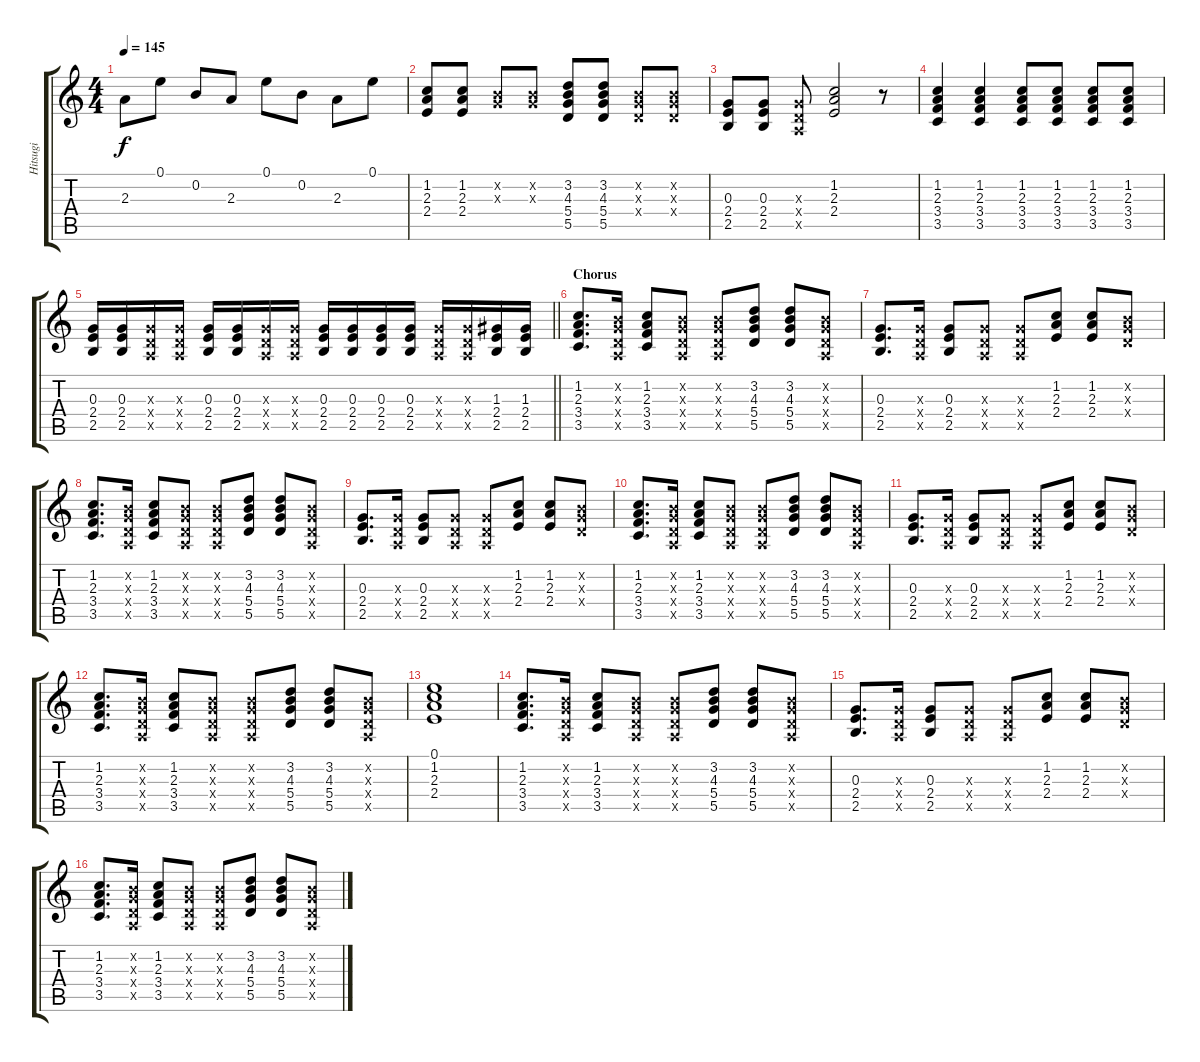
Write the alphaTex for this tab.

\track ("Hitsugi" "Hitsugi") {instrument distortionguitar}
\staff {score tabs}
\tuning (E4 B3 G3 D3 A2 E2) {hide}
\ts (4 4)
\tempo 145
\clef g2
\ks c
2.3.8{dy f} 0.1.8 0.2.8 2.3.8 0.1.8 0.2.8 2.3.8 0.1.8 |
(1.2 2.3 2.4).8 (1.2 2.3 2.4).8 (0.2{x} 0.3{x}).8 (0.2{x} 0.3{x}).8 (3.2 4.3 5.4 5.5).8 (3.2 4.3 5.4 5.5).8 (0.2{x} 0.3{x} 0.4{x}).8 (0.2{x} 0.3{x} 0.4{x}).8 |
(0.3 2.4 2.5).8 (0.3 2.4 2.5).8 (0.3{x} 0.4{x} 0.5{x}).8 (1.2 2.3 2.4).2 r.8 |
(1.2 2.3 3.4 3.5).4 (1.2 2.3 3.4 3.5).4 (1.2 2.3 3.4 3.5).8 (1.2 2.3 3.4 3.5).8 (1.2 2.3 3.4 3.5).8 (1.2 2.3 3.4 3.5).8 |
\barLineRight lightlight
(0.3 2.4 2.5).16 (0.3 2.4 2.5).16 (0.3{x} 0.4{x} 0.5{x}).16 (0.3{x} 0.4{x} 0.5{x}).16 (0.3 2.4 2.5).16 (0.3 2.4 2.5).16 (0.3{x} 0.4{x} 0.5{x}).16 (0.3{x} 0.4{x} 0.5{x}).16 (0.3 2.4 2.5).16 (0.3 2.4 2.5).16 (0.3 2.4 2.5).16 (0.3 2.4 2.5).16 (0.3{x} 0.4{x} 0.5{x}).16 (0.3{x} 0.4{x} 0.5{x}).16 (1.3 2.4 2.5).16 (1.3 2.4 2.5).16 |
\section ("" "Chorus")
(1.2 2.3 3.4 3.5).8{d} (0.2{x} 0.3{x} 0.4{x} 0.5{x}).16 (1.2 2.3 3.4 3.5).8 (0.2{x} 0.3{x} 0.4{x} 0.5{x}).8 (0.2{x} 0.3{x} 0.4{x} 0.5{x}).8 (3.2 4.3 5.4 5.5).8 (3.2 4.3 5.4 5.5).8 (0.2{x} 0.3{x} 0.4{x} 0.5{x}).8 |
(0.3 2.4 2.5).8{d} (0.3{x} 0.4{x} 0.5{x}).16 (0.3 2.4 2.5).8 (0.3{x} 0.4{x} 0.5{x}).8 (0.3{x} 0.4{x} 0.5{x}).8 (1.2 2.3 2.4).8 (1.2 2.3 2.4).8 (0.2{x} 0.3{x} 0.4{x}).8 |
(1.2 2.3 3.4 3.5).8{d} (0.2{x} 0.3{x} 0.4{x} 0.5{x}).16 (1.2 2.3 3.4 3.5).8 (0.2{x} 0.3{x} 0.4{x} 0.5{x}).8 (0.2{x} 0.3{x} 0.4{x} 0.5{x}).8 (3.2 4.3 5.4 5.5).8 (3.2 4.3 5.4 5.5).8 (0.2{x} 0.3{x} 0.4{x} 0.5{x}).8 |
(0.3 2.4 2.5).8{d} (0.3{x} 0.4{x} 0.5{x}).16 (0.3 2.4 2.5).8 (0.3{x} 0.4{x} 0.5{x}).8 (0.3{x} 0.4{x} 0.5{x}).8 (1.2 2.3 2.4).8 (1.2 2.3 2.4).8 (0.2{x} 0.3{x} 0.4{x}).8 |
(1.2 2.3 3.4 3.5).8{d} (0.2{x} 0.3{x} 0.4{x} 0.5{x}).16 (1.2 2.3 3.4 3.5).8 (0.2{x} 0.3{x} 0.4{x} 0.5{x}).8 (0.2{x} 0.3{x} 0.4{x} 0.5{x}).8 (3.2 4.3 5.4 5.5).8 (3.2 4.3 5.4 5.5).8 (0.2{x} 0.3{x} 0.4{x} 0.5{x}).8 |
(0.3 2.4 2.5).8{d} (0.3{x} 0.4{x} 0.5{x}).16 (0.3 2.4 2.5).8 (0.3{x} 0.4{x} 0.5{x}).8 (0.3{x} 0.4{x} 0.5{x}).8 (1.2 2.3 2.4).8 (1.2 2.3 2.4).8 (0.2{x} 0.3{x} 0.4{x}).8 |
(1.2 2.3 3.4 3.5).8{d} (0.2{x} 0.3{x} 0.4{x} 0.5{x}).16 (1.2 2.3 3.4 3.5).8 (0.2{x} 0.3{x} 0.4{x} 0.5{x}).8 (0.2{x} 0.3{x} 0.4{x} 0.5{x}).8 (3.2 4.3 5.4 5.5).8 (3.2 4.3 5.4 5.5).8 (0.2{x} 0.3{x} 0.4{x} 0.5{x}).8 |
(0.1 1.2 2.3 2.4).1 |
(1.2 2.3 3.4 3.5).8{d} (0.2{x} 0.3{x} 0.4{x} 0.5{x}).16 (1.2 2.3 3.4 3.5).8 (0.2{x} 0.3{x} 0.4{x} 0.5{x}).8 (0.2{x} 0.3{x} 0.4{x} 0.5{x}).8 (3.2 4.3 5.4 5.5).8 (3.2 4.3 5.4 5.5).8 (0.2{x} 0.3{x} 0.4{x} 0.5{x}).8 |
(0.3 2.4 2.5).8{d} (0.3{x} 0.4{x} 0.5{x}).16 (0.3 2.4 2.5).8 (0.3{x} 0.4{x} 0.5{x}).8 (0.3{x} 0.4{x} 0.5{x}).8 (1.2 2.3 2.4).8 (1.2 2.3 2.4).8 (0.2{x} 0.3{x} 0.4{x}).8 |
(1.2 2.3 3.4 3.5).8{d} (0.2{x} 0.3{x} 0.4{x} 0.5{x}).16 (1.2 2.3 3.4 3.5).8 (0.2{x} 0.3{x} 0.4{x} 0.5{x}).8 (0.2{x} 0.3{x} 0.4{x} 0.5{x}).8 (3.2 4.3 5.4 5.5).8 (3.2 4.3 5.4 5.5).8 (0.2{x} 0.3{x} 0.4{x} 0.5{x}).8
